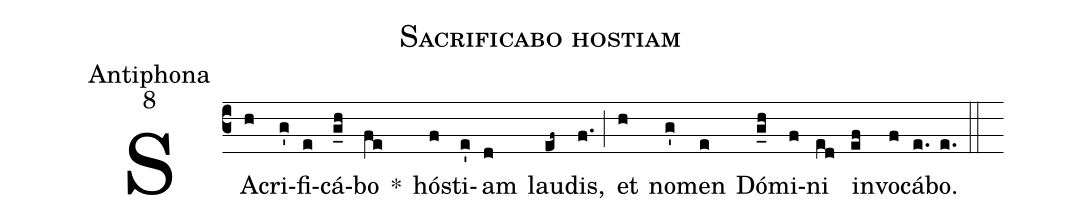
name:Sacrificabo hostiam;
office-part:Antiphona;
mode:8;
%%
(c3) SA(h)cri(g')fi(e)cá(g_h)bo(fe) *() hó(f)sti(e')am(d) lau(ef~)dis,(f.) (;) et(h) no(g')men(e) Dó(g_h)mi(f)ni(ed) in(ef)vo(f)cá(e.)bo.(e.) (::)
